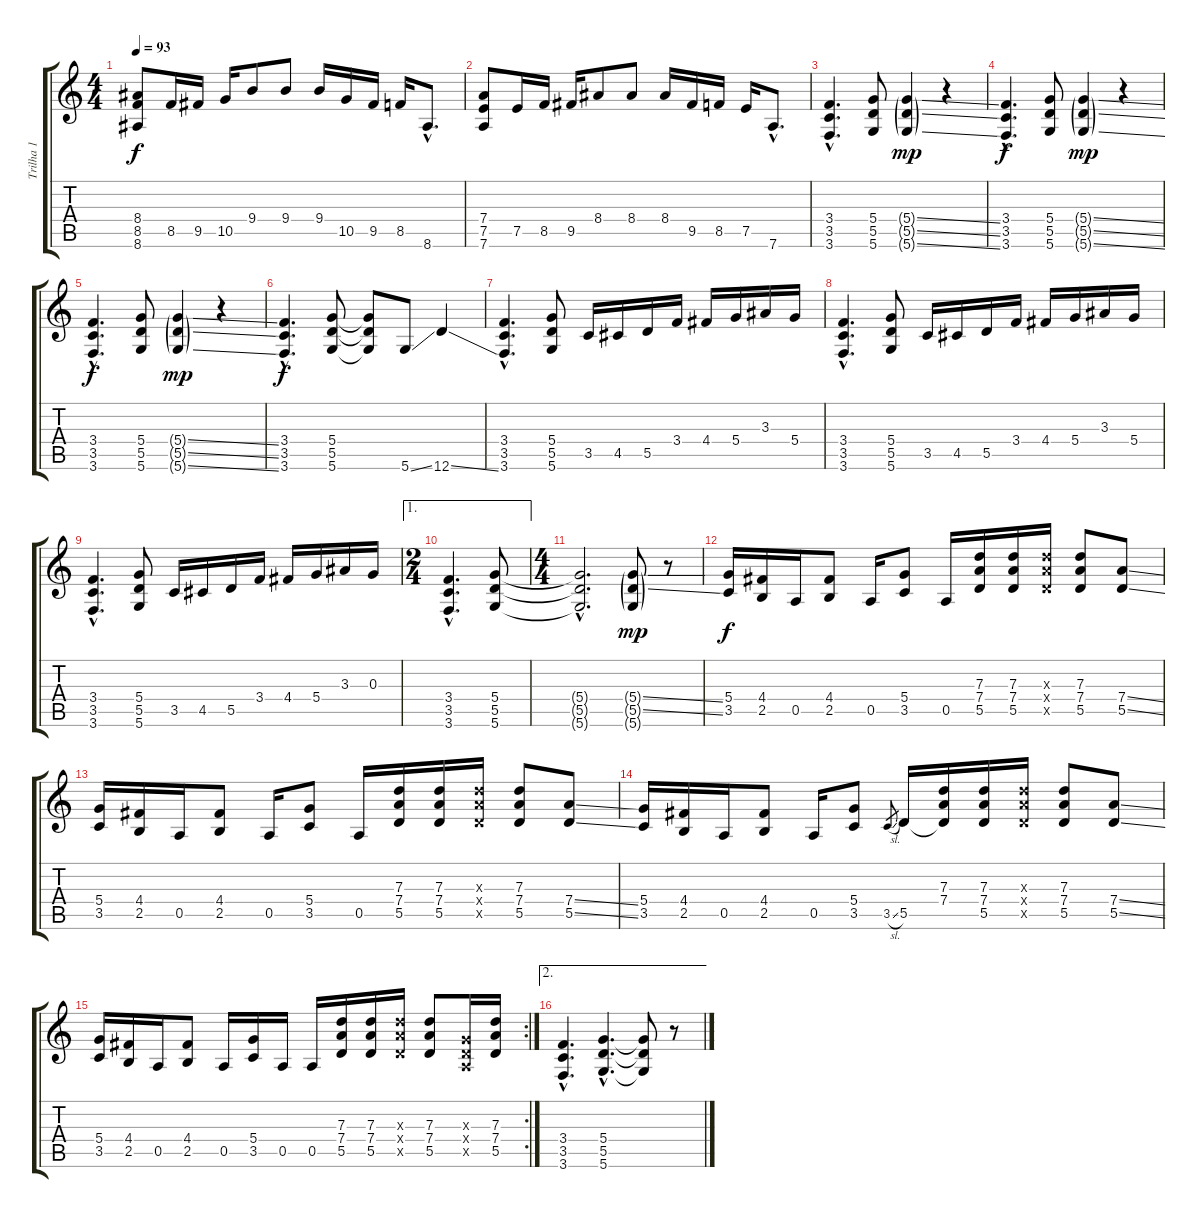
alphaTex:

\track ("Trilha 1" "Trilha 1") {instrument distortionguitar}
\staff {score tabs}
\tuning (E4 B3 G3 D3 A2 D2) {hide}
\ts (4 4)
\tempo 93
\clef g2
\ks c
(8.4 8.5 8.6).8{dy f} 8.5.16 9.5.16 10.5.16 9.4.8 9.4.8 9.4.16 10.5.16 9.5.16 8.5.16 8.6{hac}.8{d} |
(7.4 7.5 7.6).8 7.5.16 8.5.16 9.5.16 8.4.8 8.4.8 8.4.16 9.5.16 8.5.16 7.5.16 7.6{hac}.8{d} |
(3.4{hac} 3.5{hac} 3.6{hac}).4{d} (5.4 5.5 5.6).8 (5.4{ss g} 5.5{ss g} 5.6{ss g}).4{dy mp} r.4 |
(3.4{hac} 3.5{hac} 3.6{hac}).4{d dy f} (5.4 5.5 5.6).8 (5.4{ss g} 5.5{ss g} 5.6{ss g}).4{dy mp} r.4 |
(3.4{hac} 3.5{hac} 3.6{hac}).4{d dy f} (5.4 5.5 5.6).8 (5.4{ss g} 5.5{ss g} 5.6{ss g}).4{dy mp} r.4 |
(3.4{hac} 3.5{hac} 3.6{hac}).4{d dy f} (5.4 5.5 5.6).8 (5.4{t} 5.5{t} 5.6{t}).8 5.6{ss}.8 12.6{ss}.4 |
(3.4{hac} 3.5{hac} 3.6{hac}).4{d} (5.4 5.5 5.6).8 3.5.16 4.5.16 5.5.16 3.4.16 4.4.16 5.4.16 3.3.16 5.4.16 |
(3.4{hac} 3.5{hac} 3.6{hac}).4{d} (5.4 5.5 5.6).8 3.5.16 4.5.16 5.5.16 3.4.16 4.4.16 5.4.16 3.3.16 5.4.16 |
(3.4{hac} 3.5{hac} 3.6{hac}).4{d} (5.4 5.5 5.6).8 3.5.16 4.5.16 5.5.16 3.4.16 4.4.16 5.4.16 3.3.16 0.3.16 |
\ae 1
\ts (2 4)
(3.4{hac} 3.5{hac} 3.6{hac}).4{d} (5.4 5.5 5.6).8 |
\ts (4 4)
(5.4{hac t} 5.5{hac t} 5.6{hac t}).2{d} (5.4{ss g} 5.5{ss g} 5.6{g}).8{dy mp} r.8 |
(5.4 3.5).16{dy f} (4.4 2.5).16 0.5.16 (4.4 2.5).8 0.5.16 (5.4 3.5).8 0.5.16 (7.3 7.4 5.5).16 (7.3 7.4 5.5).16 (7.3{x} 7.4{x} 5.5{x}).16 (7.3 7.4 5.5).8 (7.4{ss} 5.5{ss}).8 |
(5.4 3.5).16 (4.4 2.5).16 0.5.16 (4.4 2.5).8 0.5.16 (5.4 3.5).8 0.5.16 (7.3 7.4 5.5).16 (7.3 7.4 5.5).16 (7.3{x} 7.4{x} 5.5{x}).16 (7.3 7.4 5.5).8 (7.4{ss} 5.5{ss}).8 |
(5.4 3.5).16 (4.4 2.5).16 0.5.16 (4.4 2.5).8 0.5.16 (5.4 3.5).8 3.5{sl}.8{gr} 5.5.16 (7.3 7.4 5.5{t}).16 (7.3 7.4 5.5).16 (7.3{x} 7.4{x} 5.5{x}).16 (7.3 7.4 5.5).8 (7.4{ss} 5.5{ss}).8 |
\rc 2
(5.4 3.5).16 (4.4 2.5).16 0.5.16 (4.4 2.5).8 0.5.16 (5.4 3.5).16 0.5.16 0.5.16 (7.3 7.4 5.5).16 (7.3 7.4 5.5).16 (7.3{x} 7.4{x} 5.5{x}).16 (7.3 7.4 5.5).8 (0.3{x} 0.4{x} 0.5{x}).16 (7.3 7.4 5.5).16 |
\ae 2
(3.4{hac} 3.5{hac} 3.6{hac}).4{d} (5.4{hac} 5.5{hac} 5.6{hac}).4{d} (5.4{t} 5.5{t} 5.6{t}).8 r.8
